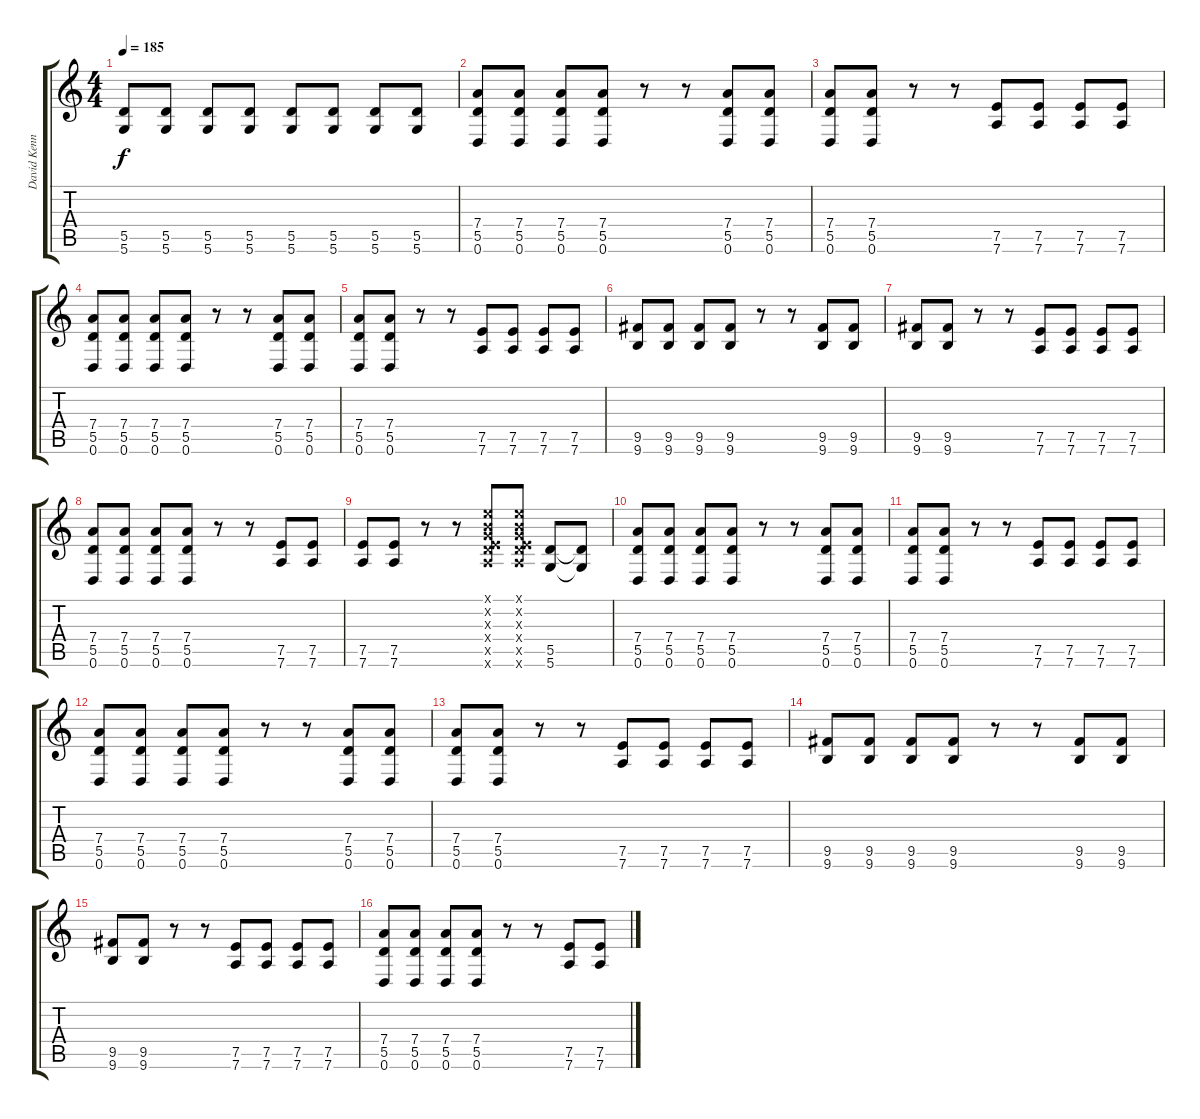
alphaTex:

\track ("David Kennedy (Distortion)" "David Kenn") {instrument distortionguitar}
\staff {score tabs}
\tuning (E4 B3 G3 D3 A2 D2) {hide}
\ts (4 4)
\tempo 185
\clef g2
\ks c
(5.5 5.6).8{dy f} (5.5 5.6).8 (5.5 5.6).8 (5.5 5.6).8 (5.5 5.6).8 (5.5 5.6).8 (5.5 5.6).8 (5.5 5.6).8 |
(7.4 5.5 0.6).8 (7.4 5.5 0.6).8 (7.4 5.5 0.6).8 (7.4 5.5 0.6).8 r.8 r.8 (7.4 5.5 0.6).8 (7.4 5.5 0.6).8 |
(7.4 5.5 0.6).8 (7.4 5.5 0.6).8 r.8 r.8 (7.5 7.6).8 (7.5 7.6).8 (7.5 7.6).8 (7.5 7.6).8 |
(7.4 5.5 0.6).8 (7.4 5.5 0.6).8 (7.4 5.5 0.6).8 (7.4 5.5 0.6).8 r.8 r.8 (7.4 5.5 0.6).8 (7.4 5.5 0.6).8 |
(7.4 5.5 0.6).8 (7.4 5.5 0.6).8 r.8 r.8 (7.5 7.6).8 (7.5 7.6).8 (7.5 7.6).8 (7.5 7.6).8 |
(9.5 9.6).8 (9.5 9.6).8 (9.5 9.6).8 (9.5 9.6).8 r.8 r.8 (9.5 9.6).8 (9.5 9.6).8 |
(9.5 9.6).8 (9.5 9.6).8 r.8 r.8 (7.5 7.6).8 (7.5 7.6).8 (7.5 7.6).8 (7.5 7.6).8 |
(7.4 5.5 0.6).8 (7.4 5.5 0.6).8 (7.4 5.5 0.6).8 (7.4 5.5 0.6).8 r.8 r.8 (7.5 7.6).8 (7.5 7.6).8 |
(7.5 7.6).8 (7.5 7.6).8 r.8 r.8 (0.1{x} 0.2{x} 0.3{x} 0.4{x} 7.5{x} 7.6{x}).8 (0.1{x} 0.2{x} 0.3{x} 0.4{x} 7.5{x} 7.6{x}).8 (5.5 5.6).8 (5.5{t} 5.6{t}).8 |
(7.4 5.5 0.6).8 (7.4 5.5 0.6).8 (7.4 5.5 0.6).8 (7.4 5.5 0.6).8 r.8 r.8 (7.4 5.5 0.6).8 (7.4 5.5 0.6).8 |
(7.4 5.5 0.6).8 (7.4 5.5 0.6).8 r.8 r.8 (7.5 7.6).8 (7.5 7.6).8 (7.5 7.6).8 (7.5 7.6).8 |
(7.4 5.5 0.6).8 (7.4 5.5 0.6).8 (7.4 5.5 0.6).8 (7.4 5.5 0.6).8 r.8 r.8 (7.4 5.5 0.6).8 (7.4 5.5 0.6).8 |
(7.4 5.5 0.6).8 (7.4 5.5 0.6).8 r.8 r.8 (7.5 7.6).8 (7.5 7.6).8 (7.5 7.6).8 (7.5 7.6).8 |
(9.5 9.6).8 (9.5 9.6).8 (9.5 9.6).8 (9.5 9.6).8 r.8 r.8 (9.5 9.6).8 (9.5 9.6).8 |
(9.5 9.6).8 (9.5 9.6).8 r.8 r.8 (7.5 7.6).8 (7.5 7.6).8 (7.5 7.6).8 (7.5 7.6).8 |
(7.4 5.5 0.6).8 (7.4 5.5 0.6).8 (7.4 5.5 0.6).8 (7.4 5.5 0.6).8 r.8 r.8 (7.5 7.6).8 (7.5 7.6).8
